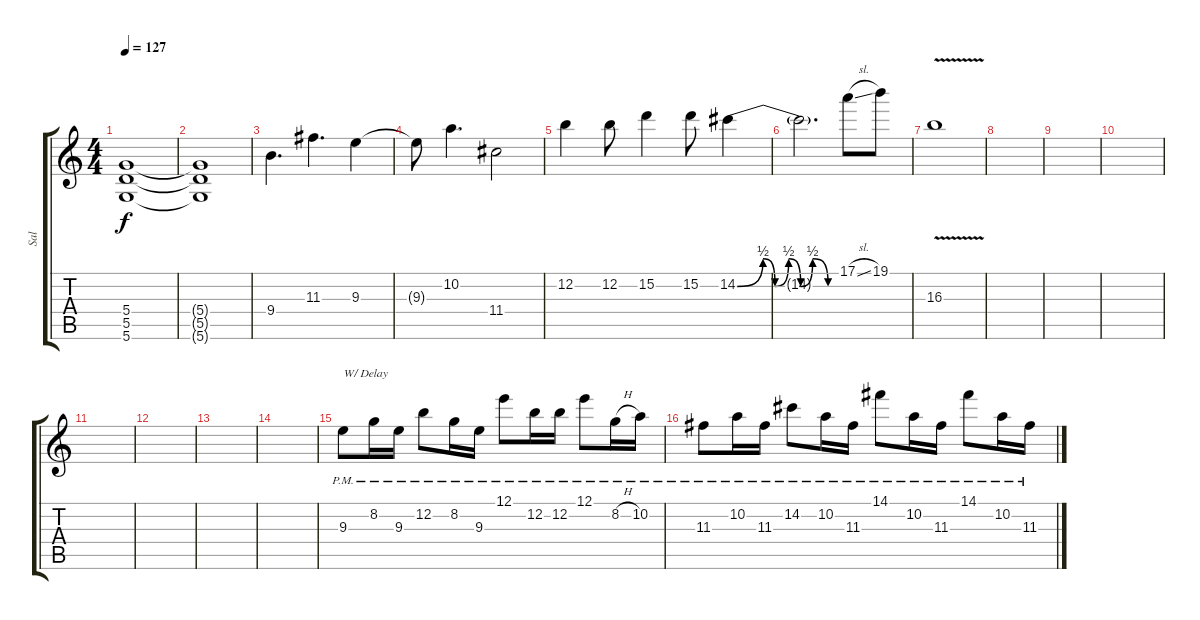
\track ("Sal" "Sal") {instrument distortionguitar}
\staff {score tabs}
\tuning (E4 B3 G3 D3 A2 D2) {hide}
\ts (4 4)
\tempo 127
\clef g2
\ks c
(5.4 5.5 5.6).1{dy f} |
(5.4{t} 5.5{t} 5.6{t}).1 |
9.4.4{d} 11.3.4{d} 9.3.4 |
9.3{t}.8 10.2.4{d} 11.4.2 |
12.2.4 12.2.8 15.2.4 15.2.8 14.2{be (custom 0 0 15 2 22 0 30 2 37 0 44 2 53 0 60 0)}.4 |
14.2{t}.2{d} 17.1{sl}.8 19.1.8 |
16.3{v}.1 |
|
|
|
|
|
|
|
9.3{pm}.8{txt "W/ Delay"} 8.2{pm}.16 9.3{pm}.16 12.2{pm}.8 8.2{pm}.16 9.3{pm}.16 12.1{pm}.8 12.2{pm}.16 12.2{pm}.16 12.1{pm}.8 8.2{h pm}.16 10.2{pm}.16 |
11.3{pm}.8 10.2{pm}.16 11.3{pm}.16 14.2{pm}.8 10.2{pm}.16 11.3{pm}.16 14.1{pm}.8 10.2{pm}.16 11.3{pm}.16 14.1{pm}.8 10.2{pm}.16 11.3{pm}.16
